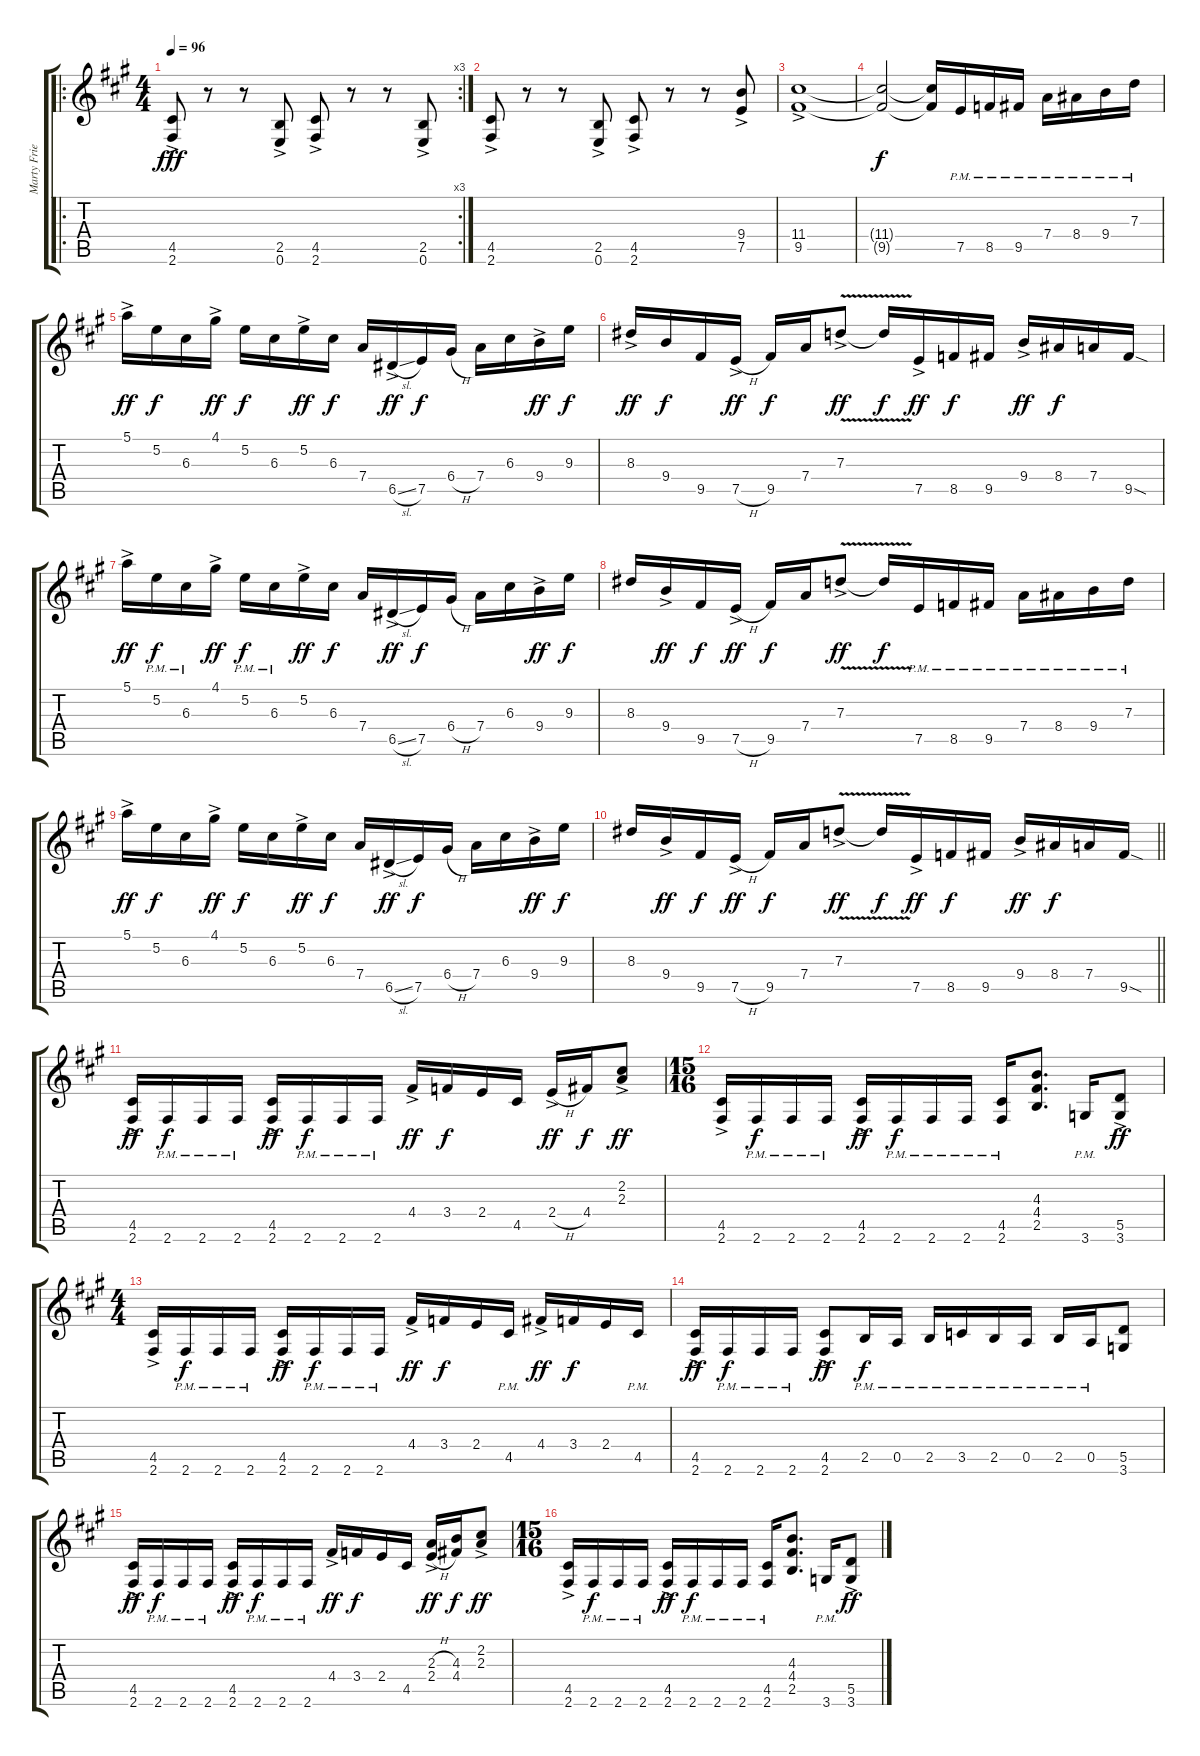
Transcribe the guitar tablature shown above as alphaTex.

\track ("Marty Friedman" "Marty Frie") {instrument distortionguitar}
\staff {score tabs}
\tuning (E4 B3 G3 D3 A2 E2) {hide}
\ro
\rc 3
\ts (4 4)
\tempo 96
\clef g2
\ks f#minor
(4.5{ac} 2.6{ac}).8{dy fff instrument distortionguitar} r.8 r.8 (2.5{ac} 0.6{ac}).8 (4.5{ac} 2.6{ac}).8 r.8 r.8 (2.5{ac} 0.6{ac}).8 |
(4.5{ac} 2.6{ac}).8 r.8 r.8 (2.5{ac} 0.6{ac}).8 (4.5{ac} 2.6{ac}).8 r.8 r.8 (9.4{ac} 7.5{ac}).8 |
(11.4{ac} 9.5{ac}).1 |
(11.4{t} 9.5{t}).2{dy f} (11.4{t} 9.5{t}).16 7.5{pm}.16 8.5{pm}.16 9.5{pm}.16 7.4{pm}.16 8.4{pm}.16 9.4{pm}.16 7.3{pm}.16 |
5.1{ac}.16{dy ff} 5.2.16{dy f} 6.3.16 4.1{ac}.16{dy ff} 5.2.16{dy f} 6.3.16 5.2{ac}.16{dy ff} 6.3.16{dy f} 7.4.16 6.5{sl ac}.16{dy ff} 7.5.16{dy f} 6.4{h}.16 7.4.16 6.3.16 9.4{ac}.16{dy ff} 9.3.16{dy f} |
8.3{ac}.16{dy ff} 9.4.16{dy f} 9.5.16 7.5{h ac}.16{dy ff} 9.5.16{dy f} 7.4.16 7.3{v ac}.8{dy ff} 7.3{t}.16{dy f} 7.5{ac}.16{dy ff} 8.5.16{dy f} 9.5.16 9.4{ac}.16{dy ff} 8.4.16{dy f} 7.4.16 9.5{sod}.16 |
5.1{ac}.16{dy ff} 5.2{pm}.16{dy f} 6.3{pm}.16 4.1{ac}.16{dy ff} 5.2{pm}.16{dy f} 6.3{pm}.16 5.2{ac}.16{dy ff} 6.3.16{dy f} 7.4.16 6.5{sl ac}.16{dy ff} 7.5.16{dy f} 6.4{h}.16 7.4.16 6.3.16 9.4{ac}.16{dy ff} 9.3.16{dy f} |
8.3.16 9.4{ac}.16{dy ff} 9.5.16{dy f} 7.5{h ac}.16{dy ff} 9.5.16{dy f} 7.4.16 7.3{v ac}.8{dy ff} 7.3{t}.16{dy f} 7.5{pm}.16 8.5{pm}.16 9.5{pm}.16 7.4{pm}.16 8.4{pm}.16 9.4{pm}.16 7.3{pm}.16 |
5.1{ac}.16{dy ff} 5.2.16{dy f} 6.3.16 4.1{ac}.16{dy ff} 5.2.16{dy f} 6.3.16 5.2{ac}.16{dy ff} 6.3.16{dy f} 7.4.16 6.5{sl ac}.16{dy ff} 7.5.16{dy f} 6.4{h}.16 7.4.16 6.3.16 9.4{ac}.16{dy ff} 9.3.16{dy f} |
\barLineRight lightlight
8.3.16 9.4{ac}.16{dy ff} 9.5.16{dy f} 7.5{h ac}.16{dy ff} 9.5.16{dy f} 7.4.16 7.3{v ac}.8{dy ff} 7.3{t}.16{dy f} 7.5{ac}.16{dy ff} 8.5.16{dy f} 9.5.16 9.4{ac}.16{dy ff} 8.4.16{dy f} 7.4.16 9.5{sod}.16 |
(4.5{ac} 2.6{ac}).16{dy ff} 2.6{pm}.16{dy f} 2.6{pm}.16 2.6{pm}.16 (4.5{ac} 2.6{ac}).16{dy ff} 2.6{pm}.16{dy f} 2.6{pm}.16 2.6{pm}.16 4.4{ac}.16{dy ff} 3.4.16{dy f} 2.4.16 4.5.16 2.4{h ac}.16{dy ff} 4.4.16{dy f} (2.2{ac} 2.3{ac}).8{dy ff} |
\ts (15 16)
(4.5{ac} 2.6{ac}).16 2.6{pm}.16{dy f} 2.6{pm}.16 2.6{pm}.16 (4.5{ac} 2.6{ac}).16{dy ff} 2.6{pm}.16{dy f} 2.6{pm}.16 2.6{pm}.16 (4.5{pm} 2.6{pm}).16 (4.3 4.4 2.5).8{d} 3.6{pm}.16 (5.5{ac} 3.6{ac}).8{dy ff} |
\ts (4 4)
(4.5{ac} 2.6{ac}).16 2.6{pm}.16{dy f} 2.6{pm}.16 2.6{pm}.16 (4.5{ac} 2.6{ac}).16{dy ff} 2.6{pm}.16{dy f} 2.6{pm}.16 2.6{pm}.16 4.4{ac}.16{dy ff} 3.4.16{dy f} 2.4.16 4.5{pm}.16 4.4{ac}.16{dy ff} 3.4.16{dy f} 2.4.16 4.5{pm}.16 |
(4.5{ac} 2.6{ac}).16{dy ff} 2.6{pm}.16{dy f} 2.6{pm}.16 2.6{pm}.16 (4.5{ac} 2.6{ac}).8{dy ff} 2.5{pm}.16{dy f} 0.5{pm}.16 2.5{pm}.16 3.5{pm}.16 2.5{pm}.16 0.5{pm}.16 2.5{pm}.16 0.5{pm}.16 (5.5 3.6).8 |
(4.5{ac} 2.6{ac}).16{dy ff} 2.6{pm}.16{dy f} 2.6{pm}.16 2.6{pm}.16 (4.5{ac} 2.6{ac}).16{dy ff} 2.6{pm}.16{dy f} 2.6{pm}.16 2.6{pm}.16 4.4{ac}.16{dy ff} 3.4.16{dy f} 2.4.16 4.5.16 (2.3{h} 2.4{h ac}).16{dy ff} (4.3 4.4).16{dy f} (2.2{ac} 2.3{ac}).8{dy ff} |
\ts (15 16)
(4.5{ac} 2.6{ac}).16 2.6{pm}.16{dy f} 2.6{pm}.16 2.6{pm}.16 (4.5{ac} 2.6{ac}).16{dy ff} 2.6{pm}.16{dy f} 2.6{pm}.16 2.6{pm}.16 (4.5{pm} 2.6{pm}).16 (4.3 4.4 2.5).8{d} 3.6{pm}.16 (5.5{ac} 3.6{ac}).8{dy ff}
